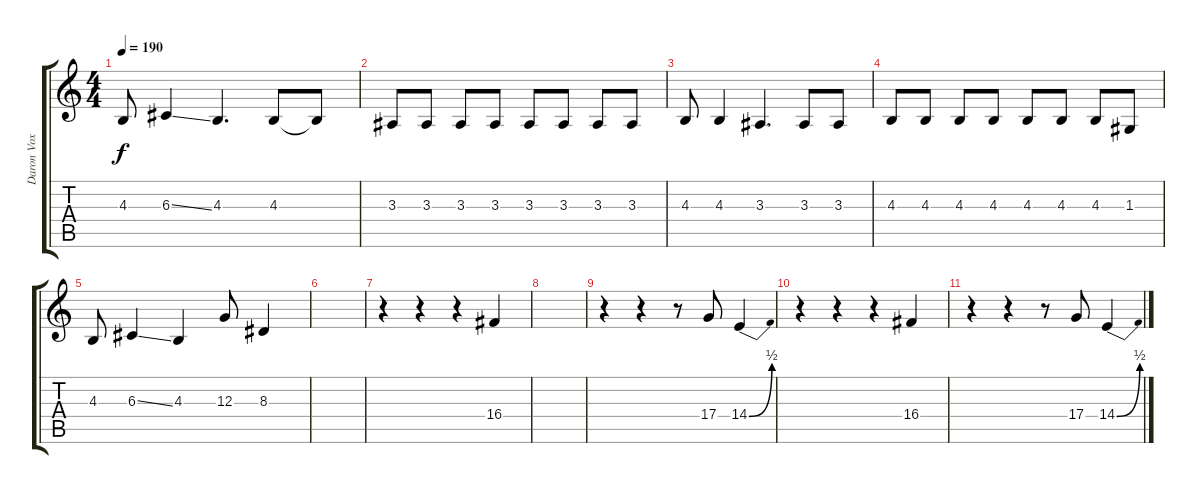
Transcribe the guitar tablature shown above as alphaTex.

\track ("Daron Vox" "Daron Vox") {instrument oboe}
\staff {score tabs}
\tuning (E4 B3 G3 D3 A2 E2) {hide}
\ts (4 4)
\tempo 190
\clef g2
\ks c
4.3.8{dy f} 6.3{ss}.4 4.3.4{d} 4.3.8 4.3{t}.8 |
3.3.8 3.3.8 3.3.8 3.3.8 3.3.8 3.3.8 3.3.8 3.3.8 |
4.3.8 4.3.4 3.3.4{d} 3.3.8 3.3.8 |
4.3.8 4.3.8 4.3.8 4.3.8 4.3.8 4.3.8 4.3.8 1.3.8 |
4.3.8 6.3{ss}.4 4.3.4 12.3.8 8.3.4 |
|
r.4 r.4 r.4 16.4.4 |
|
r.4 r.4 r.8 17.4.8 14.4{be (bend 0 0 60 2)}.4 |
r.4 r.4 r.4 16.4.4 |
r.4 r.4 r.8 17.4.8 14.4{be (bend 0 0 60 2)}.4
